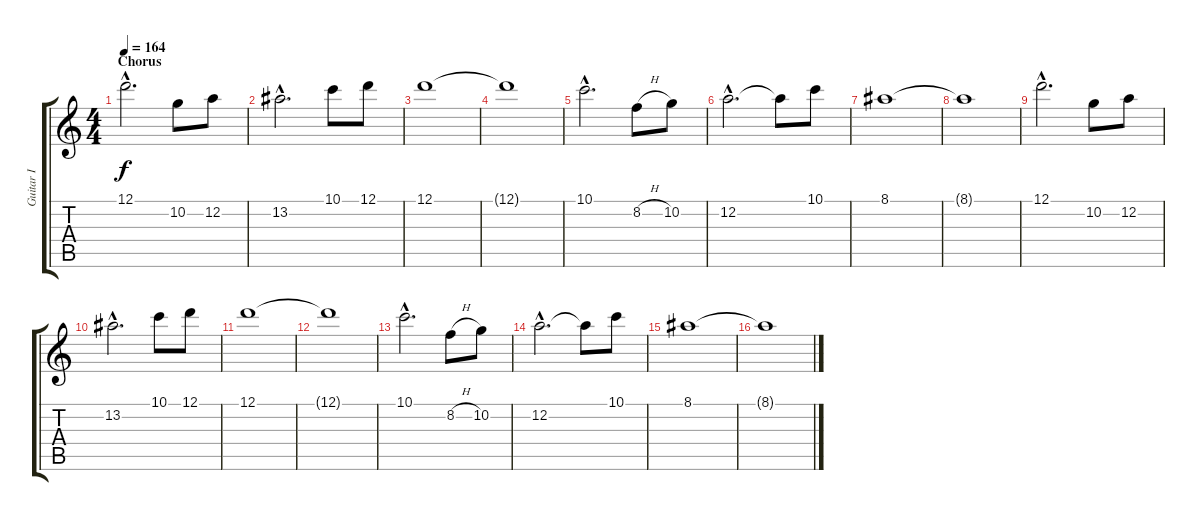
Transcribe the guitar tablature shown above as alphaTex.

\track ("Guitar I" "Guitar I") {instrument distortionguitar}
\staff {score tabs}
\tuning (D4 A3 F3 C3 G2 D2) {hide}
\ts (4 4)
\section ("" "Chorus")
\tempo 164
\clef g2
\ks c
12.1{hac}.2{d dy f} 10.2.8 12.2.8 |
13.2{hac}.2{d} 10.1.8 12.1.8 |
12.1.1 |
12.1{t}.1 |
10.1{hac}.2{d} 8.2{h}.8 10.2.8 |
12.2{hac}.2{d} 12.2{t}.8 10.1.8 |
8.1.1 |
8.1{t}.1 |
12.1{hac}.2{d} 10.2.8 12.2.8 |
13.2{hac}.2{d} 10.1.8 12.1.8 |
12.1.1 |
12.1{t}.1 |
10.1{hac}.2{d} 8.2{h}.8 10.2.8 |
12.2{hac}.2{d} 12.2{t}.8 10.1.8 |
8.1.1 |
8.1{t}.1
